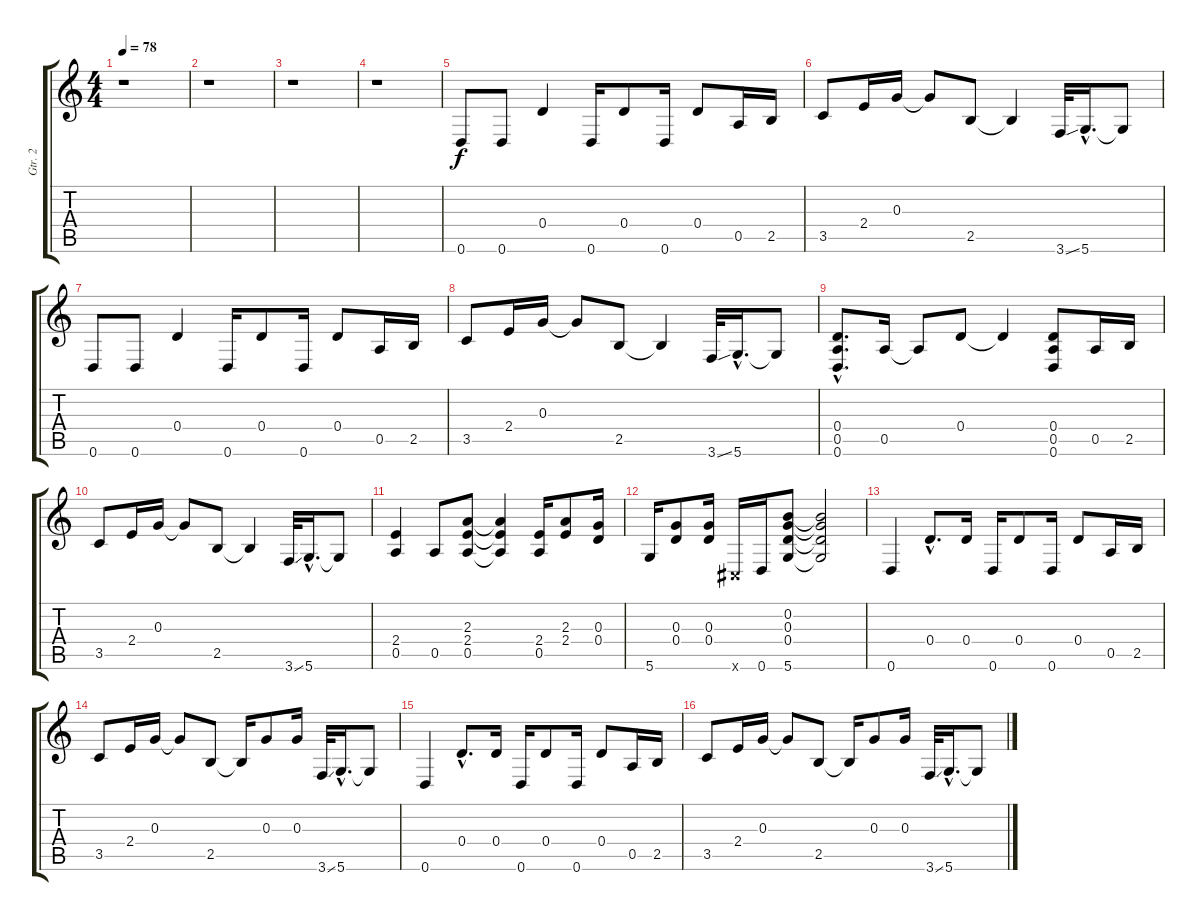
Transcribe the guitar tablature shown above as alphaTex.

\track ("Gtr. 2" "Gtr. 2") {instrument overdrivenguitar}
\staff {score tabs}
\tuning (E4 B3 G3 D3 A2 D2) {hide}
\ts (4 4)
\tempo 78
\clef g2
\ks c
r.1{dy f} |
r.1 |
r.1 |
r.1 |
0.6.8 0.6.8 0.4.4 0.6.16 0.4.8 0.6.16 0.4.8 0.5.16 2.5.16 |
3.5.8 2.4.16 0.3.16 0.3{t}.8 2.5.8 2.5{t}.4 3.6{ss}.32 5.6{hac}.16{d} 5.6{t}.8 |
0.6.8 0.6.8 0.4.4 0.6.16 0.4.8 0.6.16 0.4.8 0.5.16 2.5.16 |
3.5.8 2.4.16 0.3.16 0.3{t}.8 2.5.8 2.5{t}.4 3.6{ss}.32 5.6{hac}.16{d} 5.6{t}.8 |
(0.4{hac} 0.5{hac} 0.6{hac}).8{d} 0.5.16 0.5{t}.8 0.4.8 0.4{t}.4 (0.4 0.5 0.6).8 0.5.16 2.5.16 |
3.5.8 2.4.16 0.3.16 0.3{t}.8 2.5.8 2.5{t}.4 3.6{ss}.32 5.6{hac}.16{d} 5.6{t}.8 |
(2.4 0.5).4 0.5.8 (2.3 2.4 0.5).8 (2.3{t} 2.4{t} 0.5{t}).4 (2.4 0.5).16 (2.3 2.4).8 (0.3 0.4).16 |
5.6.16 (0.3 0.4).8 (0.3 0.4).16 -1.6{x}.16 0.6.16 (0.2 0.3 0.4 5.6).8 (0.2{t} 0.3{t} 0.4{t} 5.6{t}).2 |
0.6.4 0.4{hac}.8{d} 0.4.16 0.6.16 0.4.8 0.6.16 0.4.8 0.5.16 2.5.16 |
3.5.8 2.4.16 0.3.16 0.3{t}.8 2.5.8 2.5{t}.16 0.3.8 0.3.16 3.6{ss}.32 5.6{hac}.16{d} 5.6{t}.8 |
0.6.4 0.4{hac}.8{d} 0.4.16 0.6.16 0.4.8 0.6.16 0.4.8 0.5.16 2.5.16 |
3.5.8 2.4.16 0.3.16 0.3{t}.8 2.5.8 2.5{t}.16 0.3.8 0.3.16 3.6{ss}.32 5.6{hac}.16{d} 5.6{t}.8
